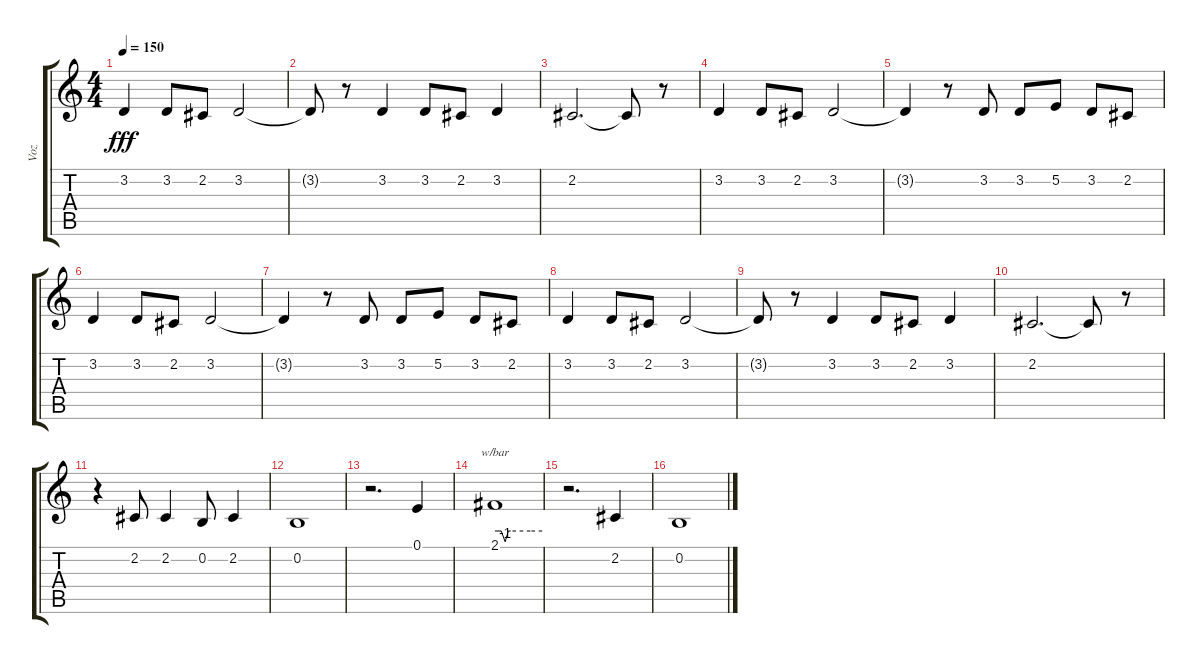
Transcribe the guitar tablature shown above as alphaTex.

\track ("Voz" "Voz") {instrument oboe}
\staff {score tabs}
\tuning (E4 B3 G3 D3 A2 E2) {hide}
\ts (4 4)
\tempo 150
\clef g2
\ks c
3.2.4{dy fff} 3.2.8 2.2.8 3.2.2 |
3.2{t}.8 r.8 3.2.4 3.2.8 2.2.8 3.2.4 |
2.2.2{d} 2.2{t}.8 r.8 |
3.2.4 3.2.8 2.2.8 3.2.2 |
3.2{t}.4 r.8 3.2.8 3.2.8 5.2.8 3.2.8 2.2.8 |
3.2.4 3.2.8 2.2.8 3.2.2 |
3.2{t}.4 r.8 3.2.8 3.2.8 5.2.8 3.2.8 2.2.8 |
3.2.4 3.2.8 2.2.8 3.2.2 |
3.2{t}.8 r.8 3.2.4 3.2.8 2.2.8 3.2.4 |
2.2.2{d} 2.2{t}.8 r.8 |
r.4 2.2.8 2.2.4 0.2.8 2.2.4 |
0.2.1 |
r.2{d} 0.1.4 |
2.1.1{tbe (custom default 0 0 8 0 13 -4 17 0 20 0 45 0 60 0)} |
r.2{d} 2.2.4 |
0.2.1
